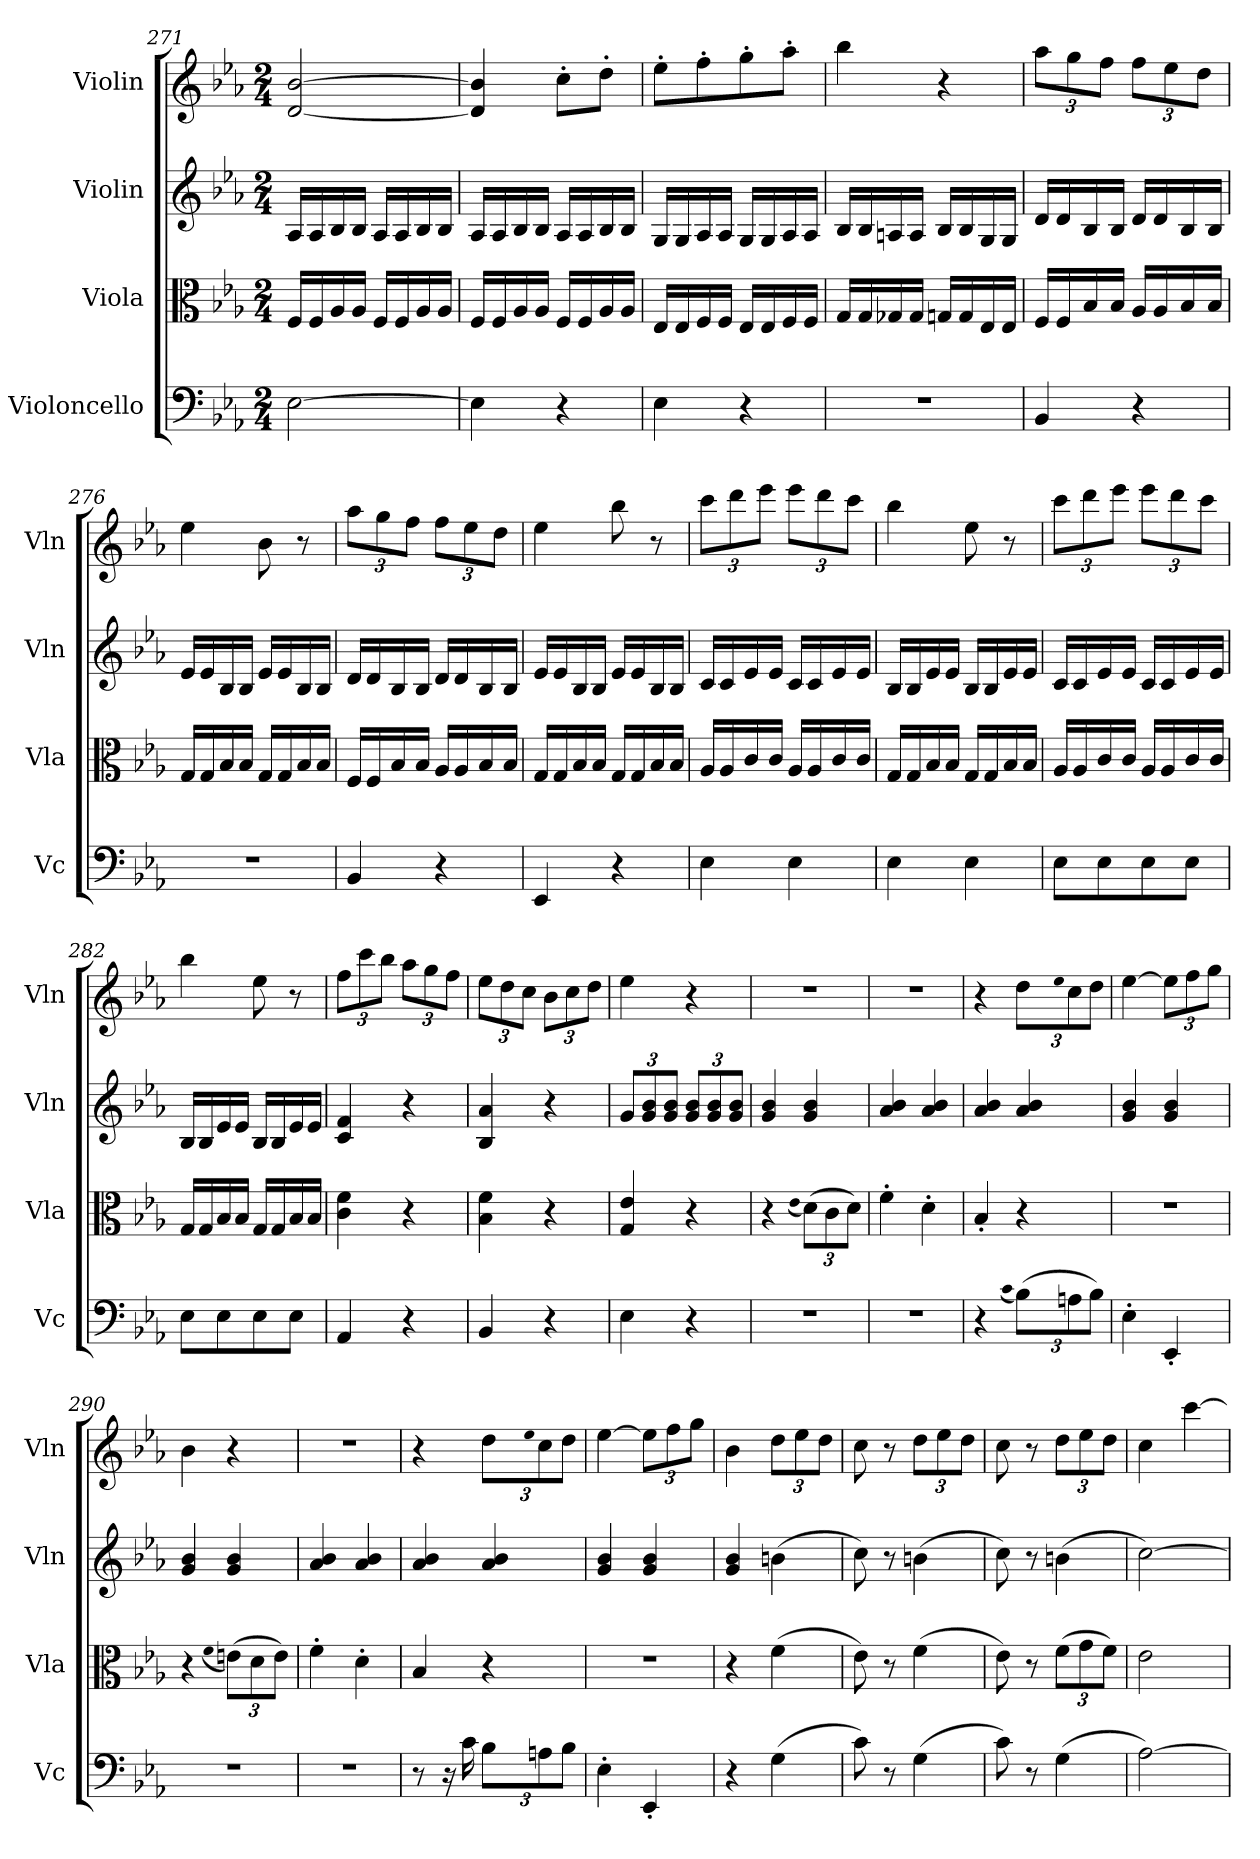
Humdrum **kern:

**kern	**kern	**kern	**kern
*part4	*part3	*part2	*part1
*staff4	*staff3	*staff2	*staff1
*I"Violoncello	*I"Viola	*I"Violin	*I"Violin
*I'Vc	*I'Vla	*I'Vln	*I'Vln
*clefF4	*clefC3	*clefG2	*clefG2
*k[b-e-a-]	*k[b-e-a-]	*k[b-e-a-]	*k[b-e-a-]
*M2/4	*M2/4	*M2/4	*M2/4
=271	=271	=271	=271
[2E-\	16F/LL	16A-/LL	[2d/ [2b-/
.	16F/	16A-/	.
.	16A-/	16B-/	.
.	16A-/JJ	16B-/JJ	.
.	16F/LL	16A-/LL	.
.	16F/	16A-/	.
.	16A-/	16B-/	.
.	16A-/JJ	16B-/JJ	.
=272	=272	=272	=272
4E-\]	16F/LL	16A-/LL	4d]/ 4b-]/
.	16F/	16A-/	.
.	16A-/	16B-/	.
.	16A-/JJ	16B-/JJ	.
4r	16F/LL	16A-/LL	8cc'\L
.	16F/	16A-/	.
.	16A-/	16B-/	8dd'\J
.	16A-/JJ	16B-/JJ	.
=273	=273	=273	=273
4E-\	16E-/LL	16G/LL	8ee-'\L
.	16E-/	16G/	.
.	16F/	16A-/	8ff'\
.	16F/JJ	16A-/JJ	.
4r	16E-/LL	16G/LL	8gg'\
.	16E-/	16G/	.
.	16F/	16A-/	8aa-'\J
.	16F/JJ	16A-/JJ	.
=274	=274	=274	=274
2r	16G/LL	16B-/LL	4bb-\
.	16G/	16B-/	.
.	16G-X/	16An/	.
.	16G-/JJ	16A/JJ	.
.	16Gn/LL	16B-/LL	4r
.	16G/	16B-/	.
.	16E-/	16G/	.
.	16E-/JJ	16G/JJ	.
=275	=275	=275	=275
4BB-/	16F/LL	16d/LL	12aa-\L
.	16F/	16d/	.
.	.	.	12gg\
.	16B-/	16B-/	.
.	.	.	12ff\J
.	16B-/JJ	16B-/JJ	.
4r	16A-/LL	16d/LL	12ff\L
.	16A-/	16d/	.
.	.	.	12ee-\
.	16B-/	16B-/	.
.	.	.	12dd\J
.	16B-/JJ	16B-/JJ	.
=276	=276	=276	=276
2r	16G/LL	16e-/LL	4ee-\
.	16G/	16e-/	.
.	16B-/	16B-/	.
.	16B-/JJ	16B-/JJ	.
.	16G/LL	16e-/LL	8b-\
.	16G/	16e-/	.
.	16B-/	16B-/	8r
.	16B-/JJ	16B-/JJ	.
=277	=277	=277	=277
4BB-/	16F/LL	16d/LL	12aa-\L
.	16F/	16d/	.
.	.	.	12gg\
.	16B-/	16B-/	.
.	.	.	12ff\J
.	16B-/JJ	16B-/JJ	.
4r	16A-/LL	16d/LL	12ff\L
.	16A-/	16d/	.
.	.	.	12ee-\
.	16B-/	16B-/	.
.	.	.	12dd\J
.	16B-/JJ	16B-/JJ	.
=278	=278	=278	=278
4EE-/	16G/LL	16e-/LL	4ee-\
.	16G/	16e-/	.
.	16B-/	16B-/	.
.	16B-/JJ	16B-/JJ	.
4r	16G/LL	16e-/LL	8bb-\
.	16G/	16e-/	.
.	16B-/	16B-/	8r
.	16B-/JJ	16B-/JJ	.
=279	=279	=279	=279
4E-\	16A-/LL	16c/LL	12ccc\L
.	16A-/	16c/	.
.	.	.	12ddd\
.	16c/	16e-/	.
.	.	.	12eee-\J
.	16c/JJ	16e-/JJ	.
4E-\	16A-/LL	16c/LL	12eee-\L
.	16A-/	16c/	.
.	.	.	12ddd\
.	16c/	16e-/	.
.	.	.	12ccc\J
.	16c/JJ	16e-/JJ	.
=280	=280	=280	=280
4E-\	16G/LL	16B-/LL	4bb-\
.	16G/	16B-/	.
.	16B-/	16e-/	.
.	16B-/JJ	16e-/JJ	.
4E-\	16G/LL	16B-/LL	8ee-\
.	16G/	16B-/	.
.	16B-/	16e-/	8r
.	16B-/JJ	16e-/JJ	.
=281	=281	=281	=281
8E-\L	16A-/LL	16c/LL	12ccc\L
.	16A-/	16c/	.
.	.	.	12ddd\
8E-\	16c/	16e-/	.
.	.	.	12eee-\J
.	16c/JJ	16e-/JJ	.
8E-\	16A-/LL	16c/LL	12eee-\L
.	16A-/	16c/	.
.	.	.	12ddd\
8E-\J	16c/	16e-/	.
.	.	.	12ccc\J
.	16c/JJ	16e-/JJ	.
=282	=282	=282	=282
8E-\L	16G/LL	16B-/LL	4bb-\
.	16G/	16B-/	.
8E-\	16B-/	16e-/	.
.	16B-/JJ	16e-/JJ	.
8E-\	16G/LL	16B-/LL	8ee-\
.	16G/	16B-/	.
8E-\J	16B-/	16e-/	8r
.	16B-/JJ	16e-/JJ	.
=283	=283	=283	=283
4AA-/	4c\ 4f\	4c/ 4f/	12ff\L
.	.	.	12ccc\
.	.	.	12bb-\J
4r	4r	4r	12aa-\L
.	.	.	12gg\
.	.	.	12ff\J
=284	=284	=284	=284
4BB-/	4B-\ 4f\	4B-/ 4a-/	12ee-\L
.	.	.	12dd\
.	.	.	12cc\J
4r	4r	4r	12b-\L
.	.	.	12cc\
.	.	.	12dd\J
=285	=285	=285	=285
4E-\	4G/ 4e-/	12g/L	4ee-\
.	.	12g/ 12b-/	.
.	.	12g/ 12b-/J	.
4r	4r	12g/ 12b-/L	4r
.	.	12g/ 12b-/	.
.	.	12g/ 12b-/J	.
=286	=286	=286	=286
2r	4r	4g/ 4b-/	2r
.	(qe-	.	.
.	(12d\L)	4g/ 4b-/	.
.	12c\	.	.
.	12d\J)	.	.
=287	=287	=287	=287
2r	4f'\	4a-/ 4b-/	2r
.	4d'\	4a-/ 4b-/	.
=288	=288	=288	=288
4r	4B-'/	4a-/ 4b-/	4r
(qc	.	.	.
(12B-\L)	4r	4a-/ 4b-/	12dd\L
.	.	.	qee-
12An\	.	.	12cc\
12B-\J)	.	.	12dd\J
=289	=289	=289	=289
4E-'\	2r	4g/ 4b-/	[4ee-\
4EE-'/	.	4g/ 4b-/	12ee-\L]
.	.	.	12ff\
.	.	.	12gg\J
=290	=290	=290	=290
2r	4r	4g/ 4b-/	4b-\
.	(qf	.	.
.	(12en\L)	4g/ 4b-/	4r
.	12d\	.	.
.	12e\J)	.	.
=291	=291	=291	=291
2r	4f'\	4a-/ 4b-/	2r
.	4d'\	4a-/ 4b-/	.
=292	=292	=292	=292
8r	4B-/	4a-/ 4b-/	4r
16r	.	.	.
16c\	.	.	.
12B-\L	4r	4a-/ 4b-/	12dd\L
.	.	.	qee-
12An\	.	.	12cc\
12B-\J	.	.	12dd\J
=293	=293	=293	=293
4E-'\	2r	4g/ 4b-/	[4ee-\
4EE-'/	.	4g/ 4b-/	12ee-\L]
.	.	.	12ff\
.	.	.	12gg\J
=294	=294	=294	=294
4r	4r	4g/ 4b-/	4b-\
(4G\	(4f\	(4bn\	12dd\L
.	.	.	12ee-\
.	.	.	12dd\J
=295	=295	=295	=295
8c\)	8e-\)	8cc\)	8cc\
8r	8r	8r	8r
(4G\	(4f\	(4bn\	12dd\L
.	.	.	12ee-\
.	.	.	12dd\J
=296	=296	=296	=296
8c\)	8e-\)	8cc\)	8cc\
8r	8r	8r	8r
(4G\	(12f\L	(4bn\	12dd\L
.	12g\	.	12ee-\
.	12f\J)	.	12dd\J
=297	=297	=297	=297
[2A-\)	2e-\	[2cc\)	4cc\
.	.	.	[4ccc\
=	=	=	=
*-	*-	*-	*-
